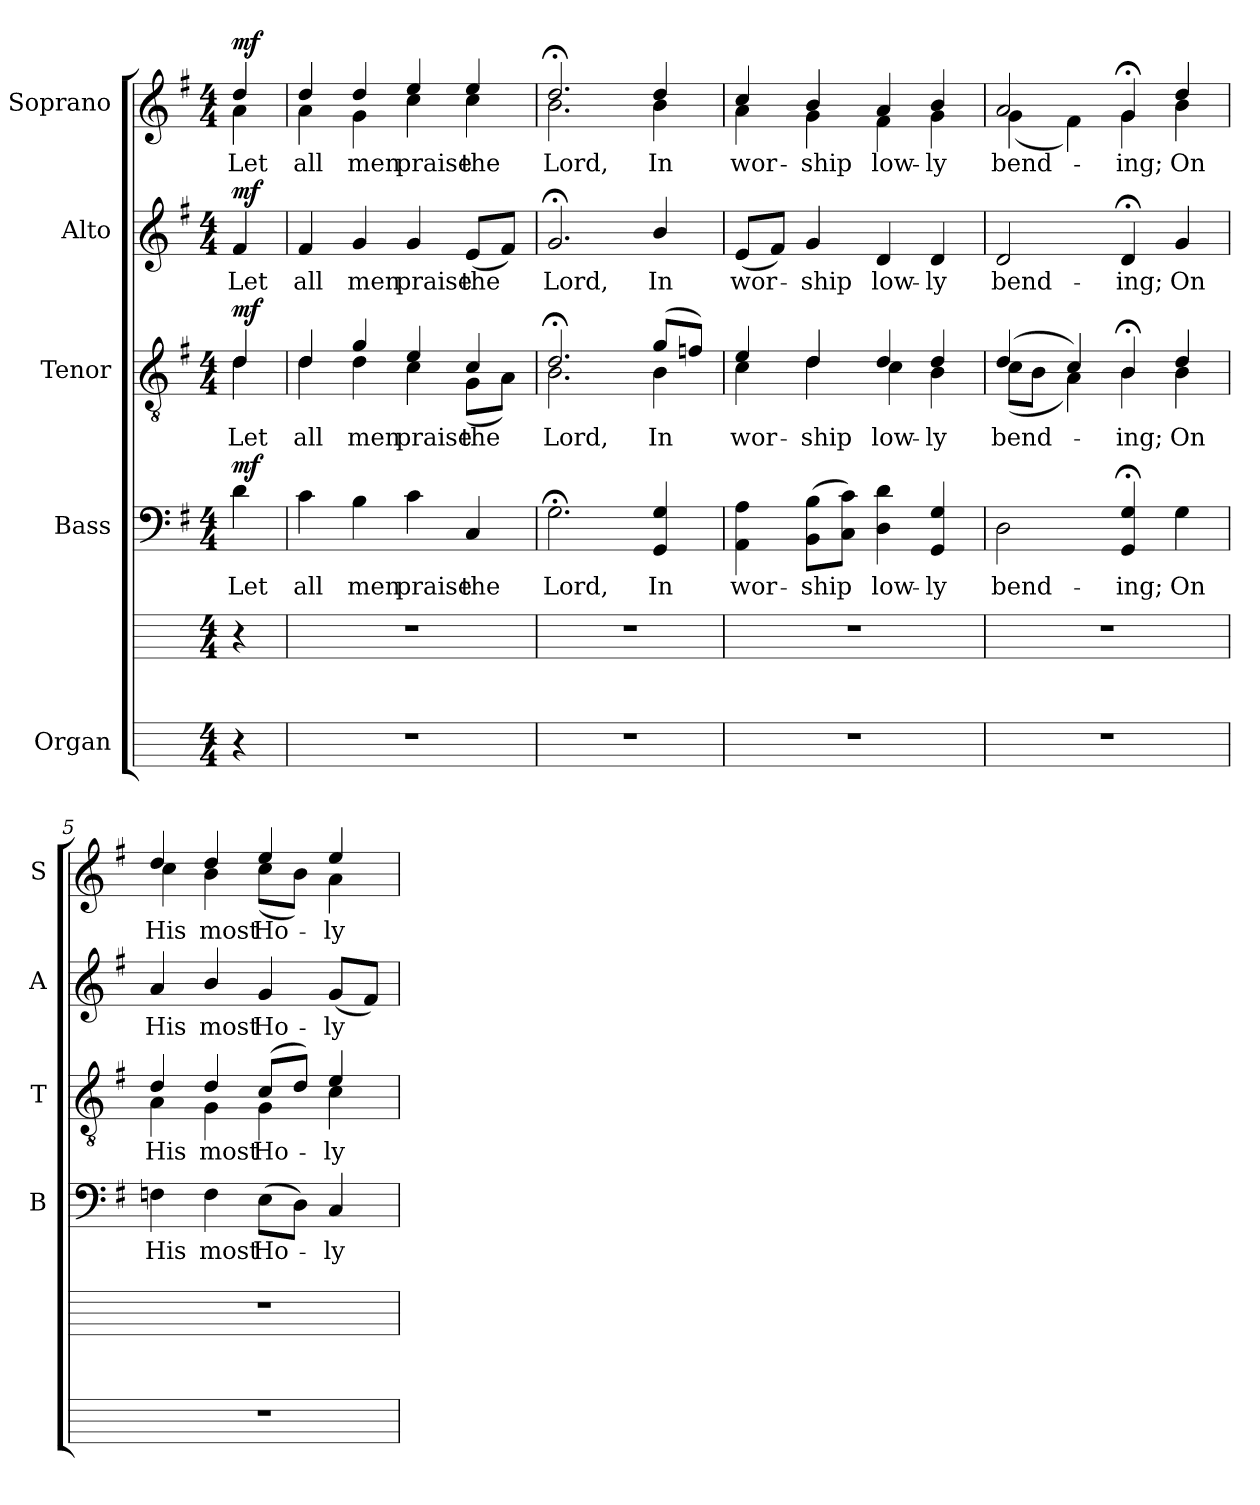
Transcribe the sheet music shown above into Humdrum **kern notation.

**kern	**kern	**kern	**text	**dynam	**kern	**text	**dynam	**kern	**text	**dynam	**kern	**text	**dynam
*part5	*part5	*part4	*part4	*part4	*part3	*part3	*part3	*part2	*part2	*part2	*part1	*part1	*part1
*staff6	*staff5	*staff4	*staff4	*staff4	*staff3	*staff3	*staff3	*staff2	*staff2	*staff2	*staff1	*staff1	*staff1
*I"Organ	*	*I"Bass	*	*	*I"Tenor	*	*	*I"Alto	*	*	*I"Soprano	*	*
*	*	*I'B	*	*	*I'T	*	*	*I'A	*	*	*I'S	*	*
*	*	*clefF4	*	*	*clefGv2	*	*	*clefG2	*	*	*clefG2	*	*
*	*	*k[f#]	*	*	*k[f#]	*	*	*k[f#]	*	*	*k[f#]	*	*
*	*	*G:	*	*	*G:	*	*	*G:	*	*	*G:	*	*
*M4/4	*M4/4	*M4/4	*	*	*M4/4	*	*	*M4/4	*	*	*M4/4	*	*
=	=	=	=	=	=	=	=	=	=	=	=	=	=
!	!	!	!	!	!	!	!	!	!	!	!LO:TX:a:cj:t=8. Let all men praise the Lord	!	!
!	!	!	!	!	!	!	!	!	!	!	!LO:TX:a:t=From "Hymn of Praise\n(Lobgesang)"	!	!
!	!	!	!	!	!	!	!	!	!	!	!LO:TX:a:cj:t=Felix Mendelssohn\n(1809-1847)	!	!
!	!	!	!	!	!	!	!	!	!	!	!LO:TX:a:Bi:t=Andante con moto	!	!
!	!	!	!LO:LY:b	!LO:DY:b	!	!LO:LY:b	!LO:DY:b	!	!LO:LY:b	!LO:DY:b	!	!LO:LY:b	!LO:DY:b
*	*	*	*	*	*^	*	*	*	*	*	*^	*	*
4r	4r	4d\	Let	mf	4d/	4d\	Let	mf	4f#	Let	mf	4dd/	4a\	Let	mf
=1	=1	=1	=1	=1	=1	=1	=1	=1	=1	=1	=1	=1	=1	=1	=1
!	!	!	!LO:LY:b	!	!	!	!LO:LY:b	!	!	!LO:LY:b	!	!	!	!LO:LY:b	!
1r	1r	4c\	all	.	4d/	4d\	all	.	4f#	all	.	4dd/	4a\	all	.
!	!	!	!LO:LY:b	!	!	!	!LO:LY:b	!	!	!LO:LY:b	!	!	!	!LO:LY:b	!
.	.	4B\	men	.	4g/	4d\	men	.	4g	men	.	4dd/	4g\	men	.
!	!	!	!LO:LY:b	!	!	!	!LO:LY:b	!	!	!LO:LY:b	!	!	!	!LO:LY:b	!
.	.	4c\	praise	.	4e/	4c\	praise	.	4g	praise	.	4ee/	4cc\	praise	.
!	!	!	!LO:LY:b	!	!	!	!LO:LY:b	!	!	!LO:LY:b	!	!	!	!LO:LY:b	!
.	.	4C	the	.	4c/	(<8G\L	the	.	(<8eL	the	.	4ee/	4cc\	the	.
.	.	.	.	.	.	8A\J)	.	.	8f#J)	.	.	.	.	.	.
=2	=2	=2	=2	=2	=2	=2	=2	=2	=2	=2	=2	=2	=2	=2	=2
!	!	!	!LO:LY:b	!	!	!	!LO:LY:b	!	!	!LO:LY:b	!	!	!	!LO:LY:b	!
1r	1r	2.G;<\	Lord,	.	2.d;</	2.B\	Lord,	.	2.g;<	Lord,	.	2.dd;</	2.b\	Lord,	.
!	!	!	!LO:LY:b	!	!	!	!LO:LY:b	!	!	!LO:LY:b	!	!	!	!LO:LY:b	!
.	.	4GG 4G	In	.	(>8g/L	4B\	In	.	4b/	In	.	4dd/	4b\	In	.
.	.	.	.	.	8fn/J)	.	.	.	.	.	.	.	.	.	.
=3	=3	=3	=3	=3	=3	=3	=3	=3	=3	=3	=3	=3	=3	=3	=3
!	!	!	!LO:LY:b	!	!	!	!LO:LY:b	!	!	!LO:LY:b	!	!	!	!LO:LY:b	!
1r	1r	4AA\ 4A\	wor-	.	4e/	4c\	wor-	.	(<8eL	wor-	.	4cc/	4a\	wor-	.
.	.	.	.	.	.	.	.	.	8f#J)	.	.	.	.	.	.
!	!	!	!LO:LY:b	!	!	!	!LO:LY:b	!	!	!LO:LY:b	!	!	!	!LO:LY:b	!
.	.	(>8BB\ 8B\L	-ship	.	4d/	4d\	-ship	.	4g	ship	.	4b/	4g\	-ship	.
.	.	8C\ 8c\J)	.	.	.	.	.	.	.	.	.	.	.	.	.
!	!	!	!LO:LY:b	!	!	!	!LO:LY:b	!	!	!LO:LY:b	!	!	!	!LO:LY:b	!
.	.	4D\ 4d\	low-	.	4d/	4c\	low-	.	4d	low-	.	4a/	4f#	low-	.
!	!	!	!LO:LY:b	!	!	!	!LO:LY:b	!	!	!LO:LY:b	!	!	!	!LO:LY:b	!
.	.	4GG 4G	-ly	.	4d/	4B\	-ly	.	4d	-ly	.	4b/	4g	-ly	.
=4	=4	=4	=4	=4	=4	=4	=4	=4	=4	=4	=4	=4	=4	=4	=4
!	!	!	!LO:LY:b	!	!	!	!LO:LY:b	!	!	!LO:LY:b	!	!	!	!LO:LY:b	!
1r	1r	2D	bend-	.	(>4d/	(<8c\L	bend-	.	2d	bend-	.	2a/	(<4g\	bend-	.
.	.	.	.	.	.	8B\J	.	.	.	.	.	.	.	.	.
.	.	.	.	.	4c/)	4A\)	.	.	.	.	.	.	4f#\)	.	.
!	!	!	!LO:LY:b	!	!	!	!LO:LY:b	!	!	!LO:LY:b	!	!	!	!LO:LY:b	!
.	.	4GG;< 4G;<	-ing;	.	4B;</	4B\	ing;	.	4d;<	-ing;	.	4g;</	4g\	ing;	.
!	!	!	!LO:LY:b	!	!	!	!LO:LY:b	!	!	!LO:LY:b	!	!	!	!LO:LY:b	!
.	.	4G\	On	.	4d/	4B\	On	.	4g	On	.	4dd/	4b\	On	.
=5	=5	=5	=5	=5	=5	=5	=5	=5	=5	=5	=5	=5	=5	=5	=5
!	!	!	!LO:LY:b	!	!	!	!LO:LY:b	!	!	!LO:LY:b	!	!	!	!LO:LY:b	!
1r	1r	4Fn	His	.	4d/	4A\	His	.	4a	His	.	4dd/	4cc\	His	.
!	!	!	!LO:LY:b	!	!	!	!LO:LY:b	!	!	!LO:LY:b	!	!	!	!LO:LY:b	!
.	.	4F	most	.	4d/	4G\	most	.	4b/	most	.	4dd/	4b\	most	.
!	!	!	!LO:LY:b	!	!	!	!LO:LY:b	!	!	!LO:LY:b	!	!	!	!LO:LY:b	!
.	.	(>8EL	Ho-	.	(>8c/L	4G	Ho-	.	4g	Ho-	.	4ee/	(<8cc\L	Ho-	.
.	.	8DJ)	.	.	8d/J)	.	.	.	.	.	.	.	8b\J)	.	.
!	!	!	!LO:LY:b	!	!	!	!LO:LY:b	!	!	!LO:LY:b	!	!	!	!LO:LY:b	!
.	.	4C	ly	.	4e/	4c\	ly	.	(<8gL	-ly	.	4ee/	4a\	ly	.
.	.	.	.	.	.	.	.	.	8f#J)	.	.	.	.	.	.
*	*	*	*	*	*v	*v	*	*	*	*	*	*v	*v	*	*
=	=	=	=	=	=	=	=	=	=	=	=	=	=
*-	*-	*-	*-	*-	*-	*-	*-	*-	*-	*-	*-	*-	*-
